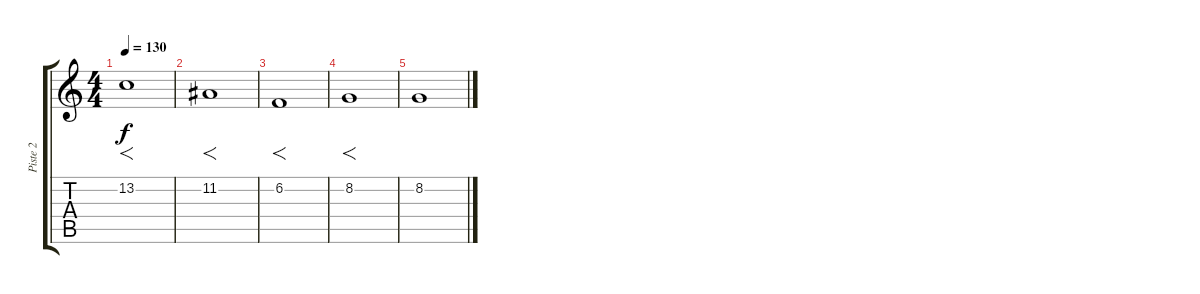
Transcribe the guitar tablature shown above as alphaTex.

\track ("Piste 2" "Piste 2") {instrument violin}
\staff {score tabs}
\tuning (E4 B3 G3 D3 A2 E2) {hide}
\ts (4 4)
\tempo 130
\clef g2
\ks c
13.2.1{f dy f} |
11.2.1{f} |
6.2.1{f} |
8.2.1{f} |
8.2.1
